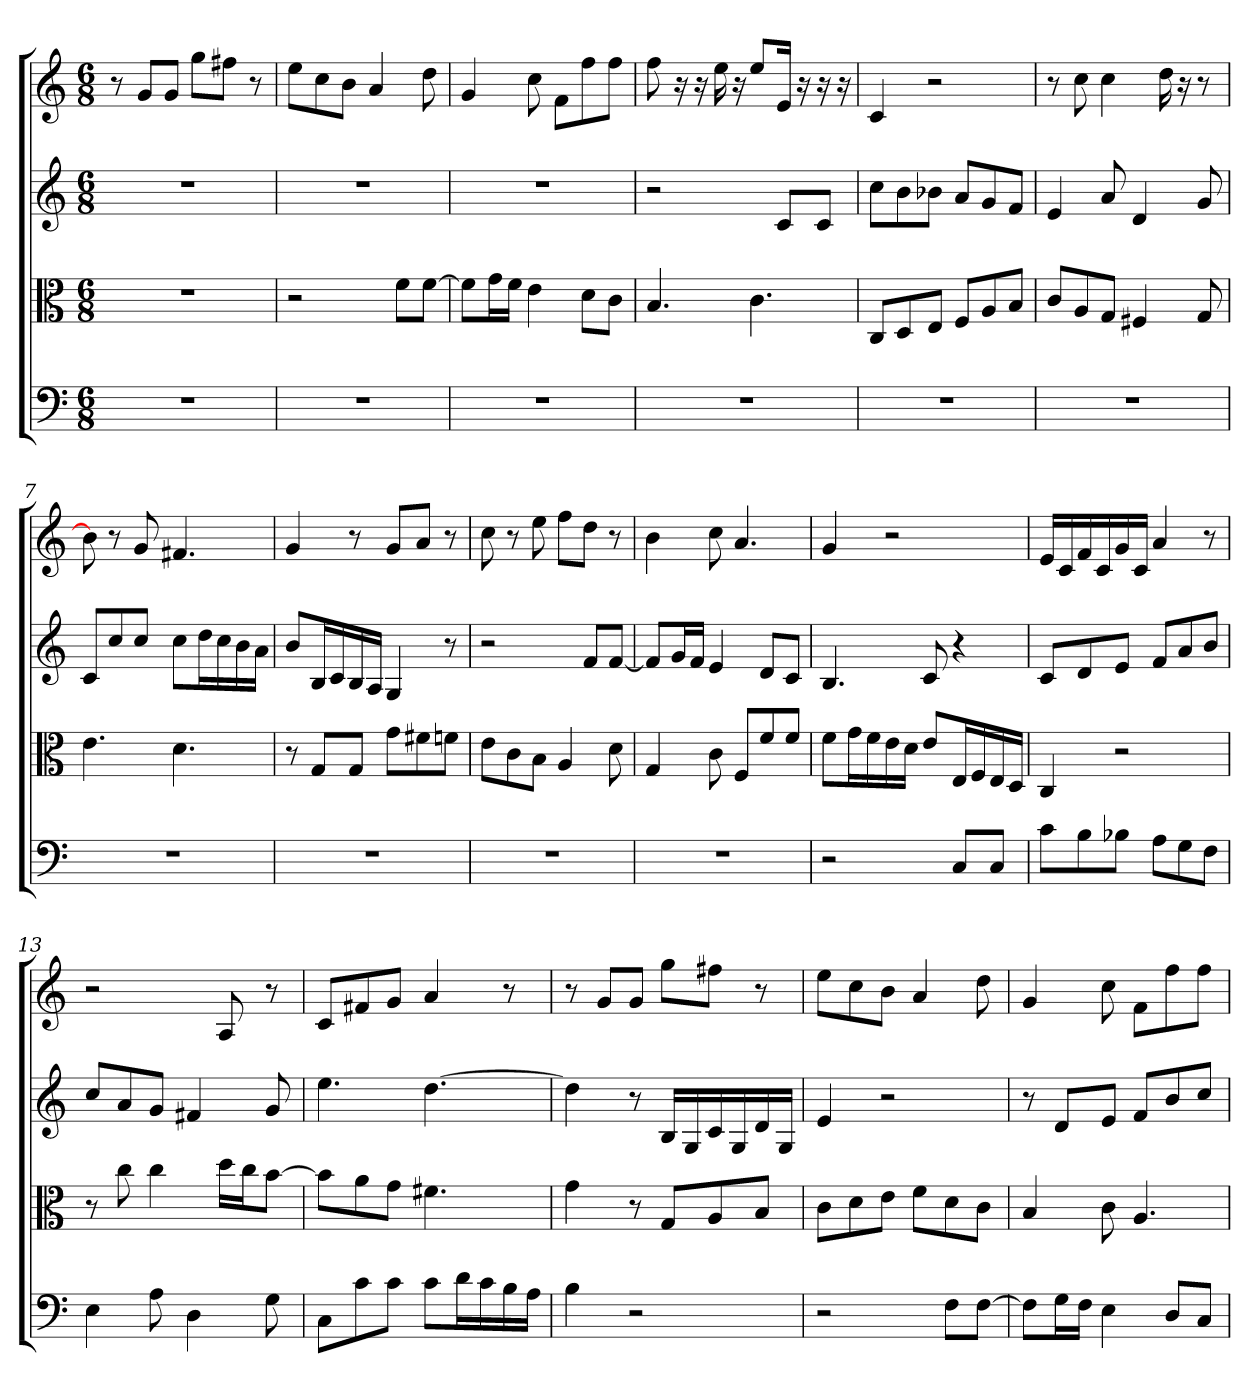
**kern	**kern	**kern	**kern
*part4	*part3	*part2	*part1
*staff4	*staff3	*staff2	*staff1
*clefF4	*clefC3	*clefG2	*clefG2
*k[]	*k[]	*k[]	*k[]
*C:	*C:	*C:	*C:
*M6/8	*M6/8	*M6/8	*M6/8
=	=	=	=
2.r	2.r	2.r	8r
.	.	.	8g/L
.	.	.	8g/J
.	.	.	8gg\L
.	.	.	8ff#X\J
.	.	.	8r
=2	=2	=2	=2
2.r	2r	2.r	8ee\L
.	.	.	8cc\
.	.	.	8b\J
.	.	.	4a
.	8f\L	.	.
.	[8f\J	.	8dd
=3	=3	=3	=3
2.r	8f\L]	2.r	4g
.	16g\L	.	.
.	16f\JJ	.	.
.	4e	.	8cc
.	.	.	8f\L
.	8d\L	.	8ff\
.	8c\J	.	8ff\J
=4	=4	=4	=4
2.r	4.B	2r	8ff
.	.	.	16r
.	.	.	16r
.	.	.	16ee
.	.	.	16r
.	4.c	.	8ee/L
.	.	8c/L	16e/Jk
.	.	.	16r
.	.	8c/J	16r
.	.	.	16r
=5	=5	=5	=5
2.r	8C/L	8cc\L	4c
.	8D/	8b\	.
.	8E/J	8b-X\J	2r
.	8F/L	8a/L	.
.	8A/	8g/	.
.	8B/J	8f/J	.
=6	=6	=6	=6
2.r	8c/L	4e	8r
.	8A/	.	8cc
.	8G/J	8a	4cc
.	4F#X	4d	.
.	.	.	16dd
.	.	.	16r
.	8G	8g	8r
=7	=7	=7	=7
2.r	4.e	8c/L	8b]
.	.	8cc/	8r
.	.	8cc/J	8g
.	4.d	8cc\L	4.f#X
.	.	16dd\L	.
.	.	16cc\	.
.	.	16b\	.
.	.	16a\JJ	.
=8	=8	=8	=8
2.r	8r	8b/L	4g
.	8G/L	16B/L	.
.	.	16c/	.
.	8G/J	16B/	8r
.	.	16A/JJ	.
.	8g\L	4G	8g/L
.	8f#X\	.	8a/J
.	8fn\J	8r	8r
=9	=9	=9	=9
2.r	8e\L	2r	8cc
.	8c\	.	8r
.	8B\J	.	8ee
.	4A	.	8ff\L
.	.	8f/L	8dd\J
.	8d	[8f/J	8r
=10	=10	=10	=10
2.r	4G	8f/L]	4b
.	.	16g/L	.
.	.	16f/JJ	.
.	8c	4e	8cc
.	8F/L	.	4.a
.	8f/	8d/L	.
.	8f/J	8c/J	.
=11	=11	=11	=11
2r	8f\L	4.B	4g
.	16g\L	.	.
.	16f\	.	.
.	16e\	.	2r
.	16d\JJ	.	.
.	8e/L	8c	.
8C/L	16E/L	4r	.
.	16F/	.	.
8C/J	16E/	.	.
.	16D/JJ	.	.
=12	=12	=12	=12
8c\L	4C	8c/L	16e/LL
.	.	.	16c/
8B\	.	8d/	16f/
.	.	.	16c/
8B-X\J	2r	8e/J	16g/
.	.	.	16c/JJ
8A\L	.	8f/L	4a
8G\	.	8a/	.
8F\J	.	8b/J	8r
=13	=13	=13	=13
4E	8r	8cc/L	2r
.	8cc	8a/	.
8A	4cc	8g/J	.
4D	.	4f#X	.
.	16dd\LL	.	8A
.	16cc\J	.	.
8G	[8b\J	8g	8r
=14	=14	=14	=14
8C\L	8b\L]	4.ee	8c/L
8c\	8a\	.	8f#X/
8c\J	8g\J	.	8g/J
8c\L	4.f#X	[4.dd	4a
16d\L	.	.	.
16c\	.	.	.
16B\	.	.	8r
16A\JJ	.	.	.
=15	=15	=15	=15
4B	4g	4dd]	8r
.	.	.	8g/L
2r	8r	8r	8g/J
.	8G/L	16B/LL	8gg\L
.	.	16G/	.
.	8A/	16c/	8ff#X\J
.	.	16G/	.
.	8B/J	16d/	8r
.	.	16G/JJ	.
=16	=16	=16	=16
2r	8c\L	4e	8ee\L
.	8d\	.	8cc\
.	8e\J	2r	8b\J
.	8f\L	.	4a
8F\L	8d\	.	.
[8F\J	8c\J	.	8dd
=17	=17	=17	=17
8F\L]	4B	8r	4g
16G\L	.	8d/L	.
16F\JJ	.	.	.
4E	8c	8e/J	8cc
.	4.A	8f/L	8f\L
8D/L	.	8b/	8ff\
8C/J	.	8cc/J	8ff\J
=	=	=	=
*-	*-	*-	*-
